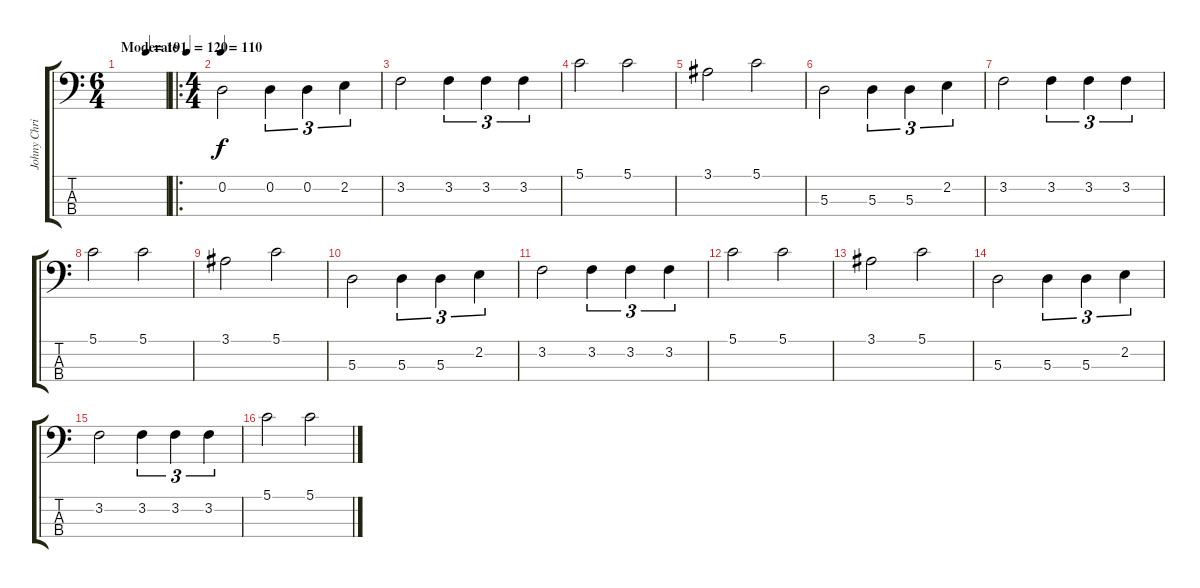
\track ("Johny Christ" "Johny Chri") {instrument electricbassfinger}
\staff {score tabs}
\tuning (G2 D2 A1 E1) {hide}
\ts (6 4)
\tempo (120 "Moderate")
\tempo 137
\tempo (191 0.5833333333333334)
\tempo (120 "Moderate")
\clef f4
\ks c
|
\ro
\ts (4 4)
\tempo 110
0.2.2 0.2.4{tu (3 2)} 0.2.4{tu (3 2)} 2.2.4{tu (3 2)} |
3.2.2 3.2.4{tu (3 2)} 3.2.4{tu (3 2)} 3.2.4{tu (3 2)} |
5.1.2 5.1.2 |
3.1.2 5.1.2 |
5.3.2 5.3.4{tu (3 2)} 5.3.4{tu (3 2)} 2.2.4{tu (3 2)} |
3.2.2 3.2.4{tu (3 2)} 3.2.4{tu (3 2)} 3.2.4{tu (3 2)} |
5.1.2 5.1.2 |
3.1.2 5.1.2 |
5.3.2 5.3.4{tu (3 2)} 5.3.4{tu (3 2)} 2.2.4{tu (3 2)} |
3.2.2 3.2.4{tu (3 2)} 3.2.4{tu (3 2)} 3.2.4{tu (3 2)} |
5.1.2 5.1.2 |
3.1.2 5.1.2 |
5.3.2 5.3.4{tu (3 2)} 5.3.4{tu (3 2)} 2.2.4{tu (3 2)} |
3.2.2 3.2.4{tu (3 2)} 3.2.4{tu (3 2)} 3.2.4{tu (3 2)} |
5.1.2 5.1.2
